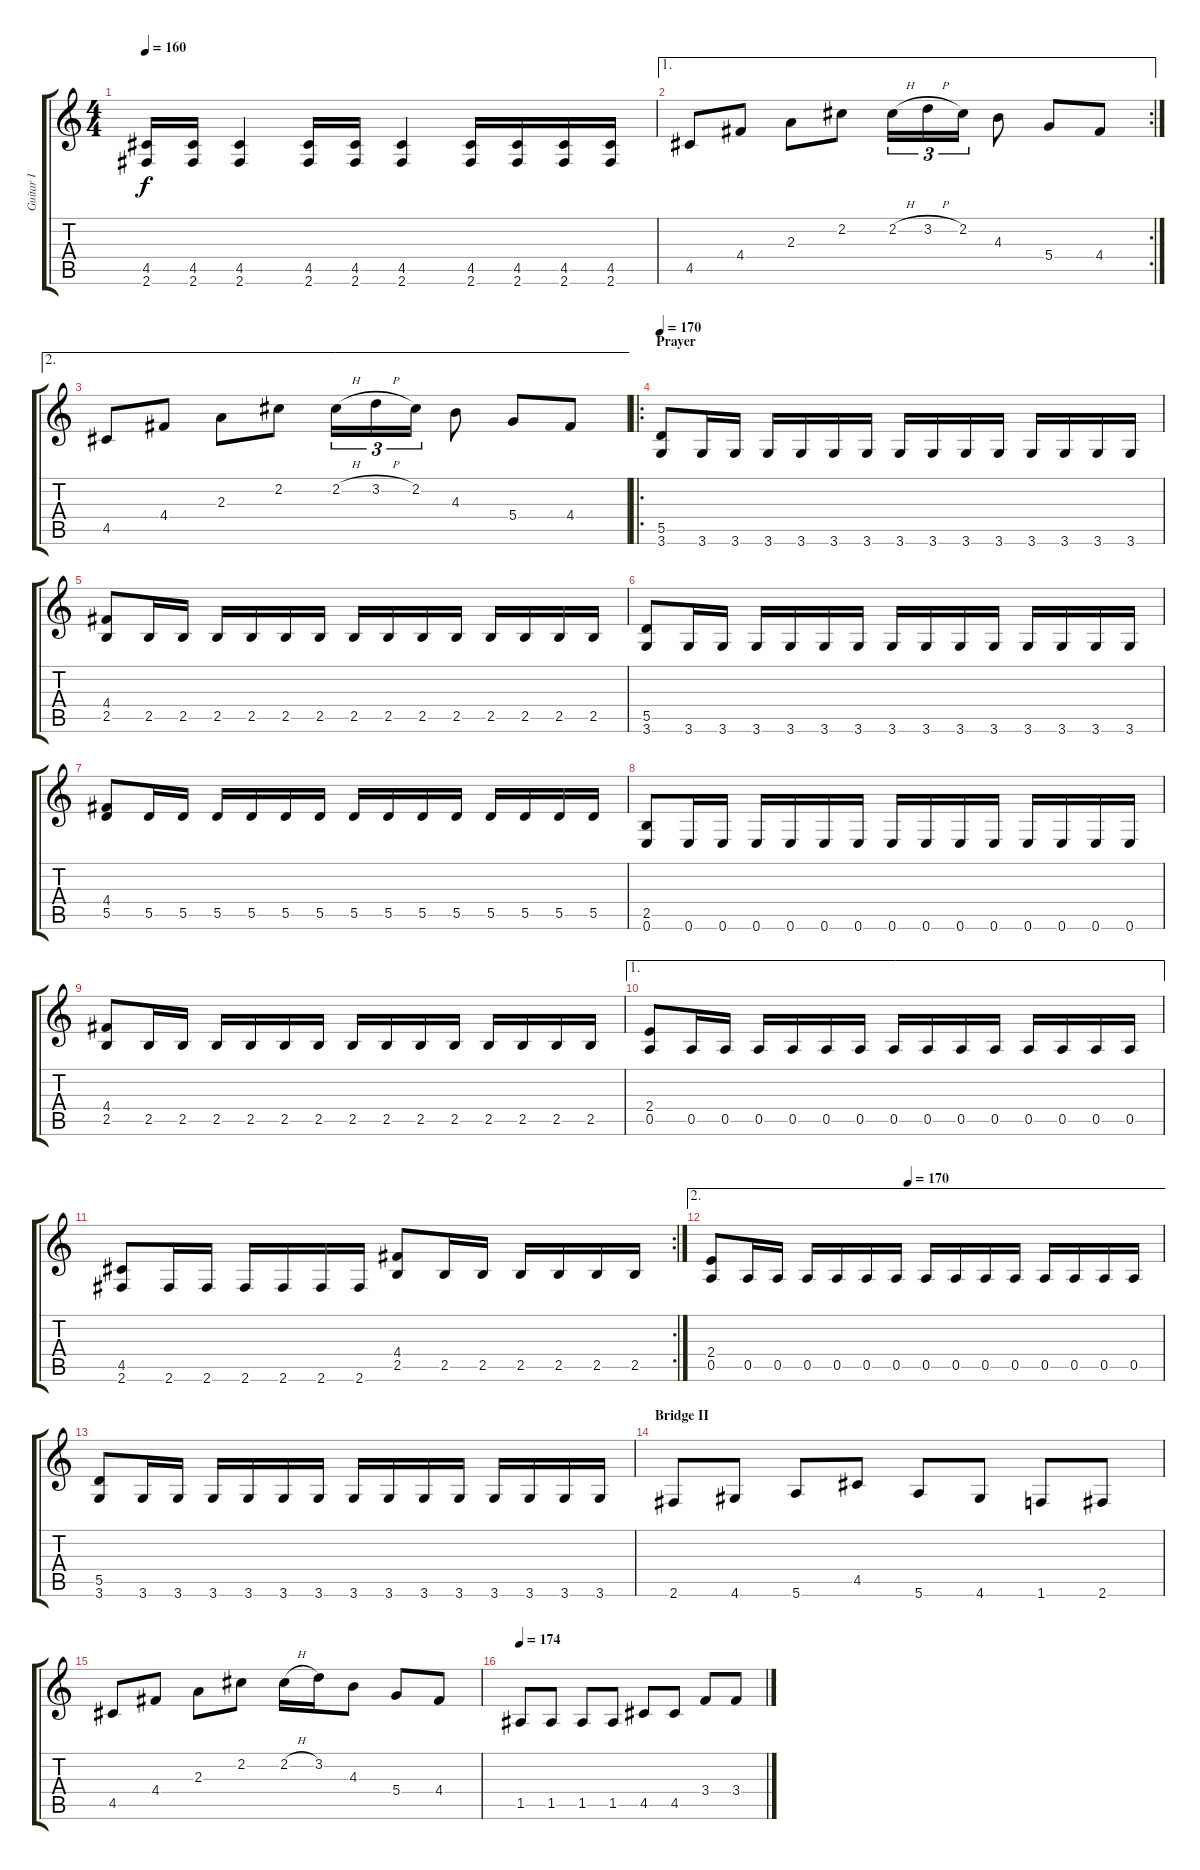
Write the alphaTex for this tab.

\track ("Guitar I" "Guitar I") {instrument distortionguitar}
\staff {score tabs}
\tuning (E4 B3 G3 D3 A2 E2) {hide}
\ts (4 4)
\tempo 160
\clef g2
\ks c
(4.5 2.6).16{dy f} (4.5 2.6).16 (4.5 2.6).4 (4.5 2.6).16 (4.5 2.6).16 (4.5 2.6).4 (4.5 2.6).16 (4.5 2.6).16 (4.5 2.6).16 (4.5 2.6).16 |
\ae 1
\rc 2
4.5.8 4.4.8 2.3.8 2.2.8 2.2{h}.16{tu (3 2)} 3.2{h}.16{tu (3 2)} 2.2.16{tu (3 2)} 4.3.8 5.4.8 4.4.8 |
\ae 2
4.5.8 4.4.8 2.3.8 2.2.8 2.2{h}.16{tu (3 2)} 3.2{h}.16{tu (3 2)} 2.2.16{tu (3 2)} 4.3.8 5.4.8 4.4.8 |
\ro
\section ("" "Prayer")
\tempo 170
(5.5 3.6).8 3.6.16 3.6.16 3.6.16 3.6.16 3.6.16 3.6.16 3.6.16 3.6.16 3.6.16 3.6.16 3.6.16 3.6.16 3.6.16 3.6.16 |
(4.4 2.5).8 2.5.16 2.5.16 2.5.16 2.5.16 2.5.16 2.5.16 2.5.16 2.5.16 2.5.16 2.5.16 2.5.16 2.5.16 2.5.16 2.5.16 |
(5.5 3.6).8 3.6.16 3.6.16 3.6.16 3.6.16 3.6.16 3.6.16 3.6.16 3.6.16 3.6.16 3.6.16 3.6.16 3.6.16 3.6.16 3.6.16 |
(4.4 5.5).8 5.5.16 5.5.16 5.5.16 5.5.16 5.5.16 5.5.16 5.5.16 5.5.16 5.5.16 5.5.16 5.5.16 5.5.16 5.5.16 5.5.16 |
(2.5 0.6).8 0.6.16 0.6.16 0.6.16 0.6.16 0.6.16 0.6.16 0.6.16 0.6.16 0.6.16 0.6.16 0.6.16 0.6.16 0.6.16 0.6.16 |
(4.4 2.5).8 2.5.16 2.5.16 2.5.16 2.5.16 2.5.16 2.5.16 2.5.16 2.5.16 2.5.16 2.5.16 2.5.16 2.5.16 2.5.16 2.5.16 |
\ae 1
(2.4 0.5).8 0.5.16 0.5.16 0.5.16 0.5.16 0.5.16 0.5.16 0.5.16 0.5.16 0.5.16 0.5.16 0.5.16 0.5.16 0.5.16 0.5.16 |
\rc 2
(4.5 2.6).8 2.6.16 2.6.16 2.6.16 2.6.16 2.6.16 2.6.16 (4.4 2.5).8 2.5.16 2.5.16 2.5.16 2.5.16 2.5.16 2.5.16 |
\ae 2
\tempo (170 0.4375)
(2.4 0.5).8 0.5.16 0.5.16 0.5.16 0.5.16 0.5.16 0.5.16 0.5.16 0.5.16 0.5.16 0.5.16 0.5.16 0.5.16 0.5.16 0.5.16 |
(5.5 3.6).8 3.6.16 3.6.16 3.6.16 3.6.16 3.6.16 3.6.16 3.6.16 3.6.16 3.6.16 3.6.16 3.6.16 3.6.16 3.6.16 3.6.16 |
\section ("" "Bridge II")
2.6.8 4.6.8 5.6.8 4.5.8 5.6.8 4.6.8 1.6.8 2.6.8 |
4.5.8 4.4.8 2.3.8 2.2.8 2.2{h}.16 3.2.16 4.3.8 5.4.8 4.4.8 |
\tempo 174
1.5.8 1.5.8 1.5.8 1.5.8 4.5.8 4.5.8 3.4.8 3.4.8
